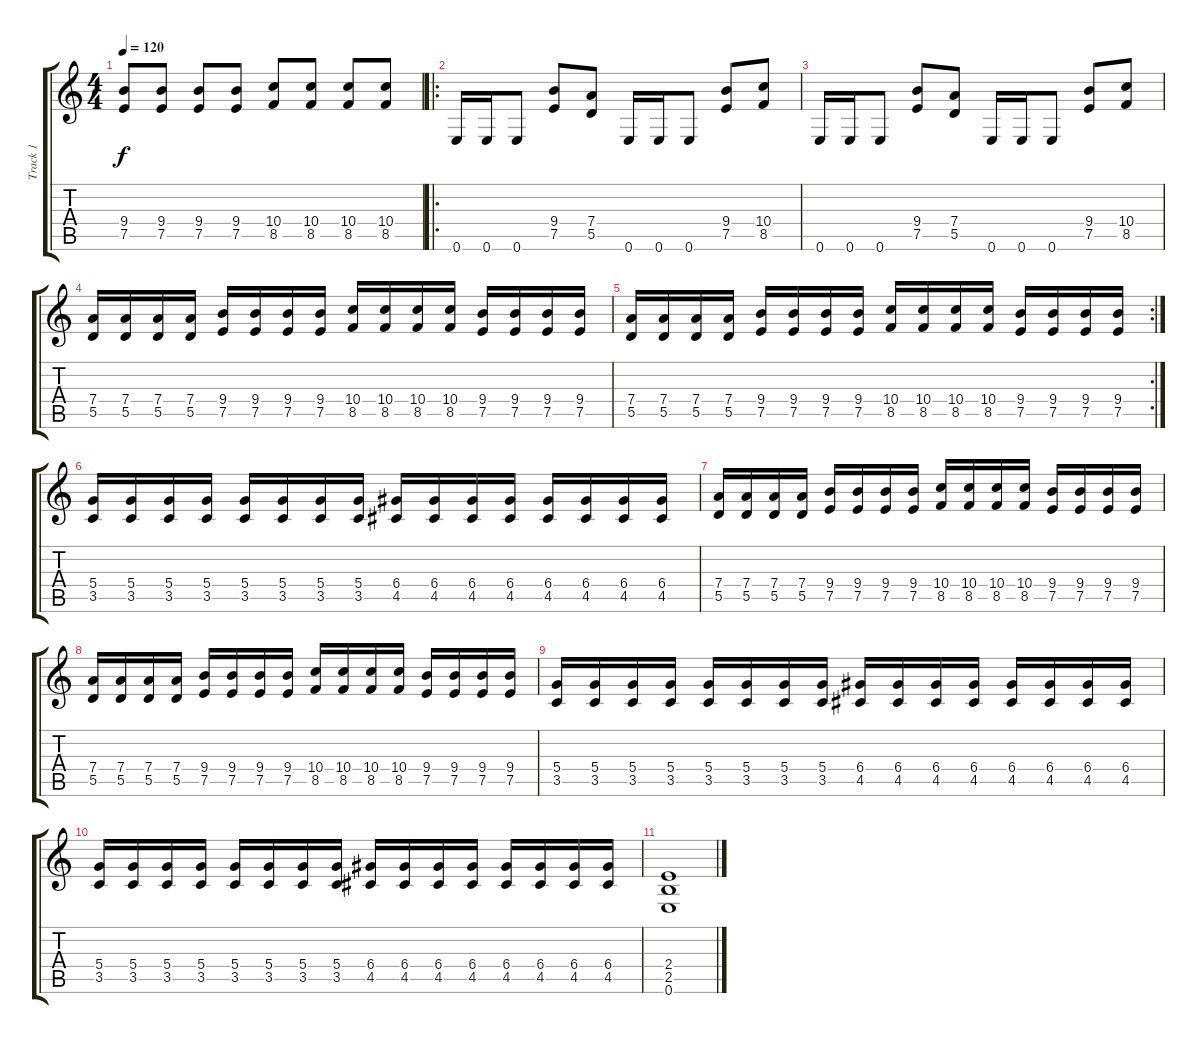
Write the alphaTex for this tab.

\track ("Track 1" "Track 1") {instrument distortionguitar}
\staff {score tabs}
\tuning (E4 B3 G3 D3 A2 E2) {hide}
\ts (4 4)
\tempo 120
\clef g2
\ks c
(9.4 7.5).8{dy f} (9.4 7.5).8 (9.4 7.5).8 (9.4 7.5).8 (10.4 8.5).8 (10.4 8.5).8 (10.4 8.5).8 (10.4 8.5).8 |
\ro
0.6.16 0.6.16 0.6.8 (9.4 7.5).8 (7.4 5.5).8 0.6.16 0.6.16 0.6.8 (9.4 7.5).8 (10.4 8.5).8 |
0.6.16 0.6.16 0.6.8 (9.4 7.5).8 (7.4 5.5).8 0.6.16 0.6.16 0.6.8 (9.4 7.5).8 (10.4 8.5).8 |
(7.4 5.5).16 (7.4 5.5).16 (7.4 5.5).16 (7.4 5.5).16 (9.4 7.5).16 (9.4 7.5).16 (9.4 7.5).16 (9.4 7.5).16 (10.4 8.5).16 (10.4 8.5).16 (10.4 8.5).16 (10.4 8.5).16 (9.4 7.5).16 (9.4 7.5).16 (9.4 7.5).16 (9.4 7.5).16 |
\rc 2
(7.4 5.5).16 (7.4 5.5).16 (7.4 5.5).16 (7.4 5.5).16 (9.4 7.5).16 (9.4 7.5).16 (9.4 7.5).16 (9.4 7.5).16 (10.4 8.5).16 (10.4 8.5).16 (10.4 8.5).16 (10.4 8.5).16 (9.4 7.5).16 (9.4 7.5).16 (9.4 7.5).16 (9.4 7.5).16 |
(5.4 3.5).16 (5.4 3.5).16 (5.4 3.5).16 (5.4 3.5).16 (5.4 3.5).16 (5.4 3.5).16 (5.4 3.5).16 (5.4 3.5).16 (6.4 4.5).16 (6.4 4.5).16 (6.4 4.5).16 (6.4 4.5).16 (6.4 4.5).16 (6.4 4.5).16 (6.4 4.5).16 (6.4 4.5).16 |
(7.4 5.5).16 (7.4 5.5).16 (7.4 5.5).16 (7.4 5.5).16 (9.4 7.5).16 (9.4 7.5).16 (9.4 7.5).16 (9.4 7.5).16 (10.4 8.5).16 (10.4 8.5).16 (10.4 8.5).16 (10.4 8.5).16 (9.4 7.5).16 (9.4 7.5).16 (9.4 7.5).16 (9.4 7.5).16 |
(7.4 5.5).16 (7.4 5.5).16 (7.4 5.5).16 (7.4 5.5).16 (9.4 7.5).16 (9.4 7.5).16 (9.4 7.5).16 (9.4 7.5).16 (10.4 8.5).16 (10.4 8.5).16 (10.4 8.5).16 (10.4 8.5).16 (9.4 7.5).16 (9.4 7.5).16 (9.4 7.5).16 (9.4 7.5).16 |
(5.4 3.5).16 (5.4 3.5).16 (5.4 3.5).16 (5.4 3.5).16 (5.4 3.5).16 (5.4 3.5).16 (5.4 3.5).16 (5.4 3.5).16 (6.4 4.5).16 (6.4 4.5).16 (6.4 4.5).16 (6.4 4.5).16 (6.4 4.5).16 (6.4 4.5).16 (6.4 4.5).16 (6.4 4.5).16 |
(5.4 3.5).16 (5.4 3.5).16 (5.4 3.5).16 (5.4 3.5).16 (5.4 3.5).16 (5.4 3.5).16 (5.4 3.5).16 (5.4 3.5).16 (6.4 4.5).16 (6.4 4.5).16 (6.4 4.5).16 (6.4 4.5).16 (6.4 4.5).16 (6.4 4.5).16 (6.4 4.5).16 (6.4 4.5).16 |
(2.4 2.5 0.6).1
